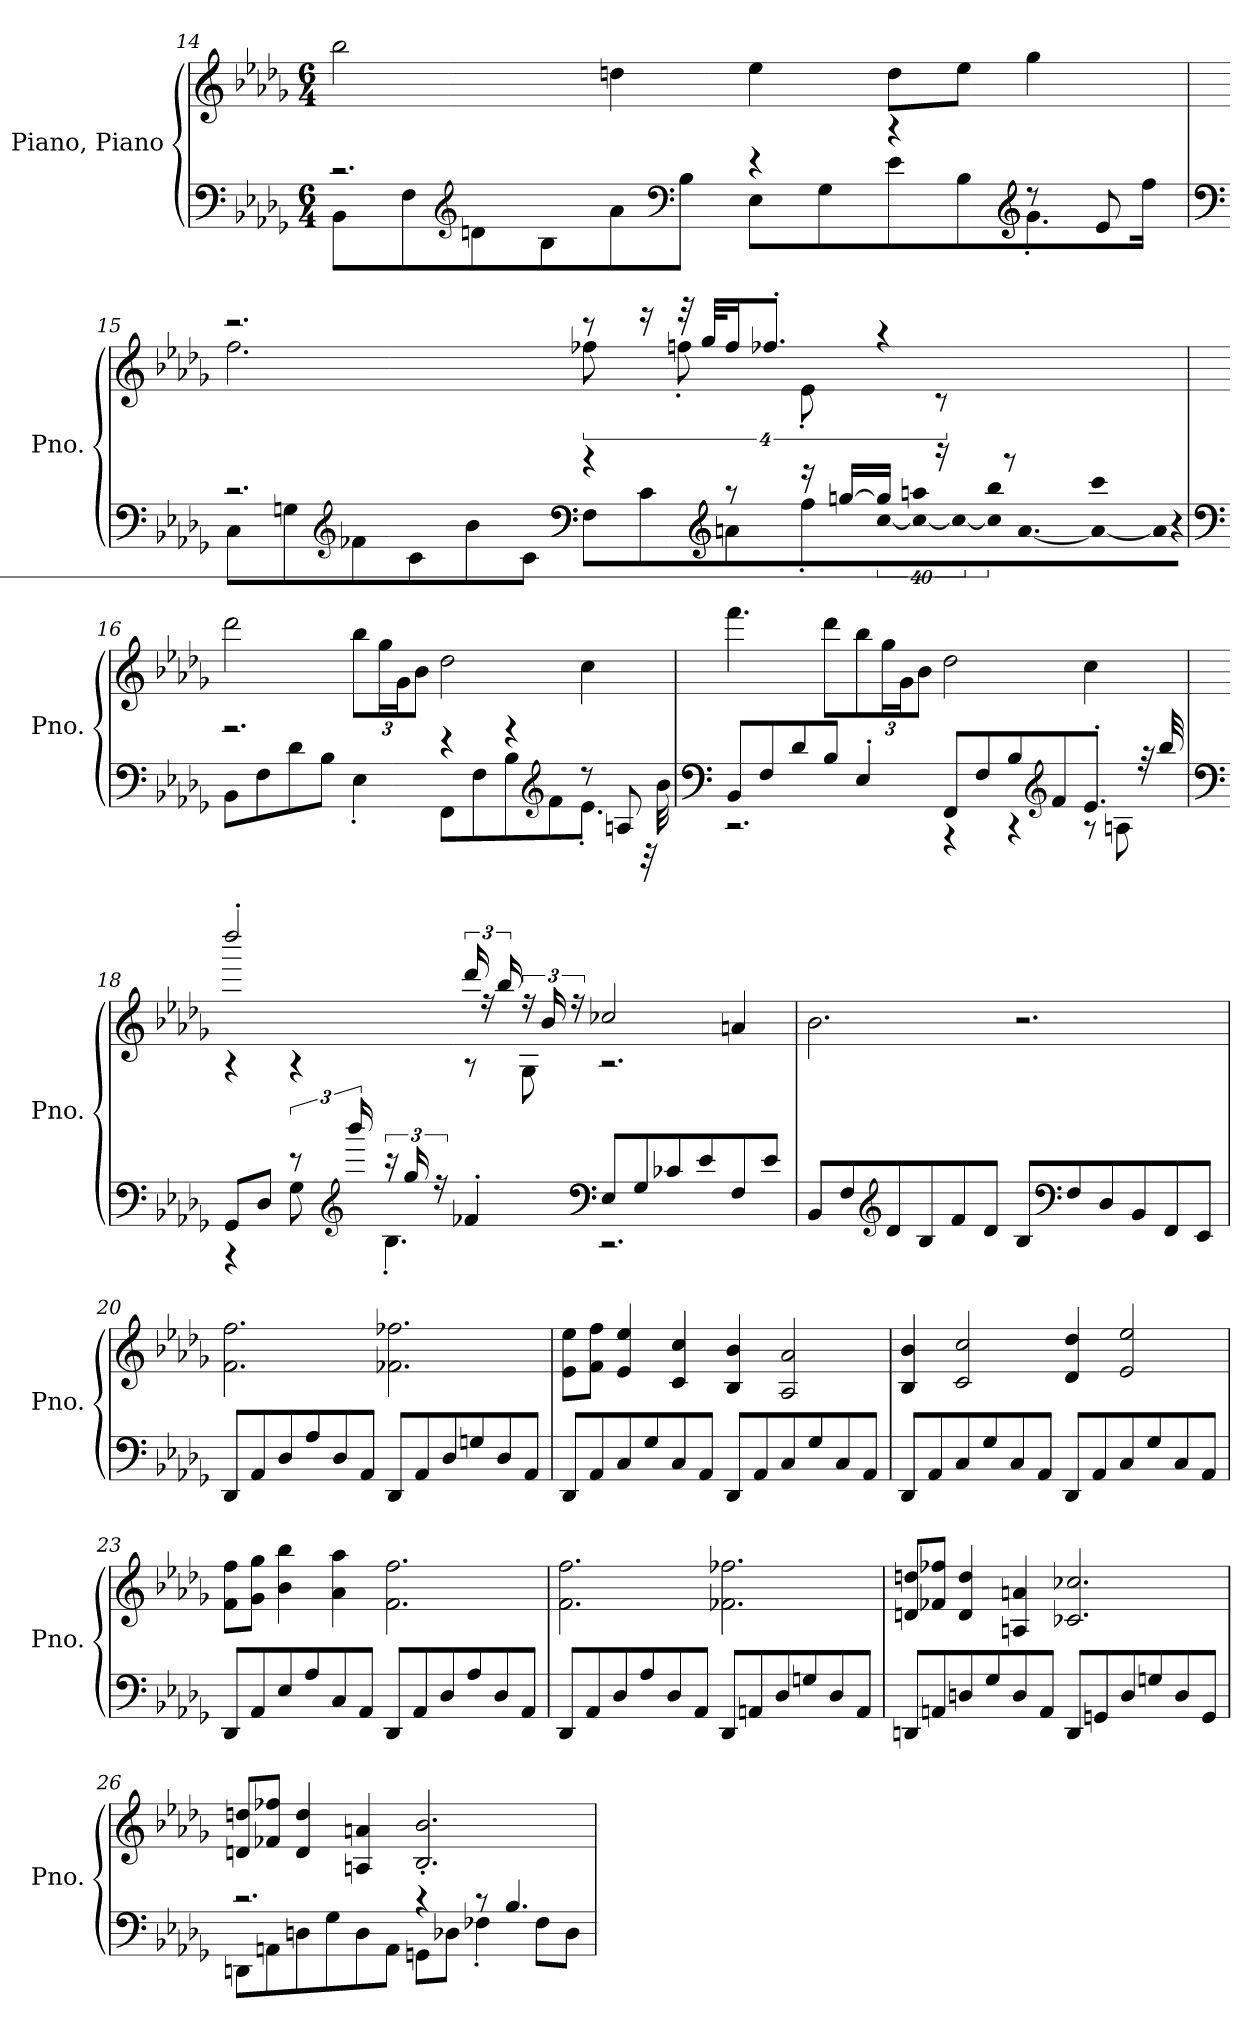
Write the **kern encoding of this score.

**kern	**kern
*part1	*part1
*staff2	*staff1
*I"Piano, Piano	*
*I'Pno.	*
*clefF4	*clefG2
*k[b-e-a-d-g-]	*k[b-e-a-d-g-]
*M6/4	*M6/4
=14	=14
*^	*
2.r	8BB-\L	2bb-\
.	8F\	.
*clefG2	*	*
.	8dn\	.
.	8B-\	.
.	8a-\	4ddn\
*clefF4	*	*
.	8B-\J	.
4r	8E-\L	4ee-\
.	8G-\	.
4r	8e-\	8dd\L
.	8B-\	8ee-\J
*clefG2	*	*
8r	8.g-'\	4gg-\
8e-/	.	.
.	16ff\Jk	.
!!LO:LB:g=z
=15	=15	=15
*clefF4	*	*
*	*	*^
2.r	8C\L	2.r	2.ff\
.	8Gn\	.	.
*clefG2	*	*	*
.	8f-X\	.	.
.	8c\	.	.
.	8b-\	.	.
.	8c\J	.	.
*clefF4	*	*	*
4r	8F\L	8r	16%3ff-X\
.	8c\	16r	.
.	.	32r	16%3ffn'\
.	.	32gg-/KLL	.
*clefG2	*	*	*
8r	8an\	16ff/J	.
.	.	8.ff-X'/J	.
16r	8ff'\	.	16%3e-'\
[16ggn/LL	.	.	.
!	!LO:N:vis=32	!	!
16gg/JJ]	[640%23cc\LL	4r	.
!	!LO:N:vis=32	!	!
.	640%23cc\_ 640%23aan\	.	.
16r	.	.	16%3r
!	!LO:N:vis=32	!	!
.	640%23cc\_	.	.
!	!LO:N:vis=256%9	!	!
.	960%17cc\] 960%17bb-\K	.	.
8r	.	.	.
!	!LO:N:vis=32.	!	!
.	[1920%103a\	.	.
!	!LO:N:vis=32	!	!
.	640%23a\_ 640%23ccc\	.	.
!	!LO:N:vis=256%9	!	!
.	960%17a\JJJk]	.	.
!	!LO:N:vis=64	!	!
.	960%17r	.	.
1920ryy	.	1920ryy	1920ryy
*	*	*v	*v
!!LO:LB:g=z
=16	=16	=16
*clefF4	*	*
2.r	8BB-\L	2ddd-\
.	8F\	.
.	8d-\	.
.	8B-\J	.
*	*	*Xbrackettup
.	4E-'\	12bb-\L
.	.	24gg-\L
.	.	24g-\J
.	.	12b-\J
4r	8FF\L	2dd-\
.	8F\	.
4r	8B-\	.
*clefG2	*	*
.	8f\	.
8r	8.e-'\J	4cc\
8An/	.	.
.	32r	.
.	32b-\	.
=17	=17	=17
*clefF4	*	*
8BB-/L	2.r	4.fff\
8F/	.	.
8d-/	.	.
8B-/J	.	8ddd-\L
4E-'/	.	12bb-\
.	.	24gg-\L
.	.	24g-\J
.	.	12b-\J
8FF/L	4r	2dd-\
8F/	.	.
8B-/	4r	.
*clefG2	*	*
8f/	.	.
8.e-'/J	8r	4cc\
.	8An\	.
32r	.	.
32bb-/	.	.
!!LO:LB:g=z
=18	=18	=18
*clefF4	*	*
*	*	*^
8GG-/L	4r	2dddd-'/	4r
8D-/J	.	.	.
12r	8G-\	.	4r
*clefG2	*	*	*
24bbb-/	.	.	.
24r	4.B-'\	.	.
24gg-/	.	.	.
24r	.	.	.
*	*	*brackettup	*
4f-X'/	.	24ddd-/	8r
.	.	24r	.
.	.	24bb-/	.
.	.	24r	8G-\
.	.	24b-/	.
.	.	24r	.
*clefF4	*	*	*
8E-/L	2.r	2cc-X/	2.r
8G-/	.	.	.
8c-X/	.	.	.
8e-/	.	.	.
8F/	.	4an/	.
8e-/J	.	.	.
*v	*v	*	*
*	*v	*v
=19	=19
8BB-/L	2.b-\
8F/	.
*clefG2	*
8d-/	.
8B-/	.
8f/	.
8d-/J	.
8B-/L	2.r
*clefF4	*
8F/	.
8D-/	.
8BB-/	.
8FF/	.
8EE-/J	.
!!LO:PB:g=z
=20	=20
8DD-/L	2.f\ 2.ff\
8AA-/	.
8D-/	.
8A-/	.
8D-/	.
8AA-/J	.
8DD-/L	2.f-X\ 2.ff-X\
8AA-/	.
8D-/	.
8Gn/	.
8D-/	.
8AA-/J	.
=21	=21
8DD-/L	8e-\ 8ee-\L
8AA-/	8f\ 8ff\J
8C/	4e-/ 4ee-/
8G-/	.
8C/	4c/ 4cc/
8AA-/J	.
8DD-/L	4B-/ 4b-/
8AA-/	.
8C/	2A-/ 2a-/
8G-/	.
8C/	.
8AA-/J	.
=22	=22
8DD-/L	4B-/ 4b-/
8AA-/	.
8C/	2c/ 2cc/
8G-/	.
8C/	.
8AA-/J	.
8DD-/L	4d-/ 4dd-/
8AA-/	.
8C/	2e-/ 2ee-/
8G-/	.
8C/	.
8AA-/J	.
!!LO:LB:g=z
=23	=23
8DD-/L	8f\ 8ff\L
8AA-/	8g-\ 8gg-\J
8E-/	4b-\ 4bb-\
8A-/	.
8C/	4a-\ 4aa-\
8AA-/J	.
8DD-/L	2.f\ 2.ff\
8AA-/	.
8D-/	.
8A-/	.
8D-/	.
8AA-/J	.
=24	=24
8DD-/L	2.f\ 2.ff\
8AA-/	.
8D-/	.
8A-/	.
8D-/	.
8AA-/J	.
8DD-/L	2.f-X\ 2.ff-X\
8AAn/	.
8D-/	.
8Gn/	.
8D-/	.
8AA/J	.
=25	=25
8DDn/L	8dn/ 8ddn/L
8AAn/	8f-X/ 8ff-X/J
8Dn/	4d/ 4dd/
8G-/	.
8D/	4An/ 4an/
8AA/J	.
8DD/L	2.c-X/ 2.cc-X/
8GGn/	.
8D/	.
8Gn/	.
8D/	.
8GG/J	.
!!LO:LB:g=z
=26	=26
*^	*
2.r	8DDn\L	8dn/ 8ddn/L
.	8AAn\	8f-X/ 8ff-X/J
.	8Dn\	4d/ 4dd/
.	8G-\	.
.	8D\	4An/ 4an/
.	8AA\J	.
4r	8GGn\L	2.B-/' 2.b-/'
.	8D-X\J	.
8r	4F-X'\	.
4.B-/	.	.
.	8F-\L	.
.	8D-\J	.
*v	*v	*
=	=
*-	*-
